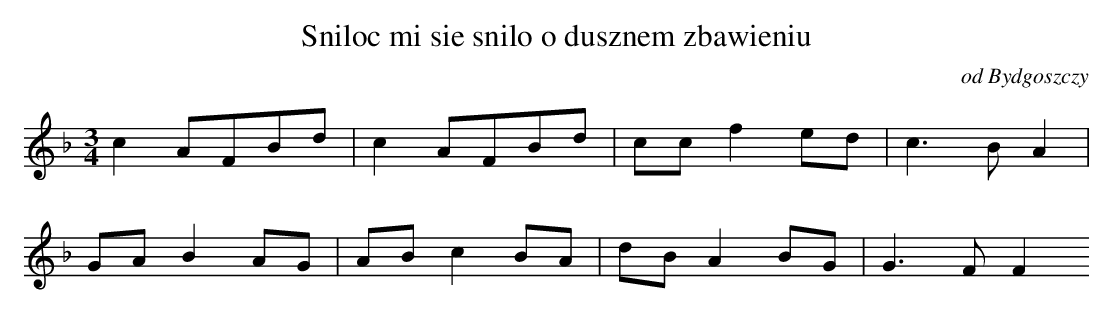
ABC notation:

X:1
T: Sniloc mi sie snilo o dusznem zbawieniu
O: od Bydgoszczy
M: 3/4
L: 1/8
K: F
c2AFBd | c2AFBd | ccf2ed | c3BA2 |
GAB2AG | ABc2BA | dBA2BG | G3FF2
